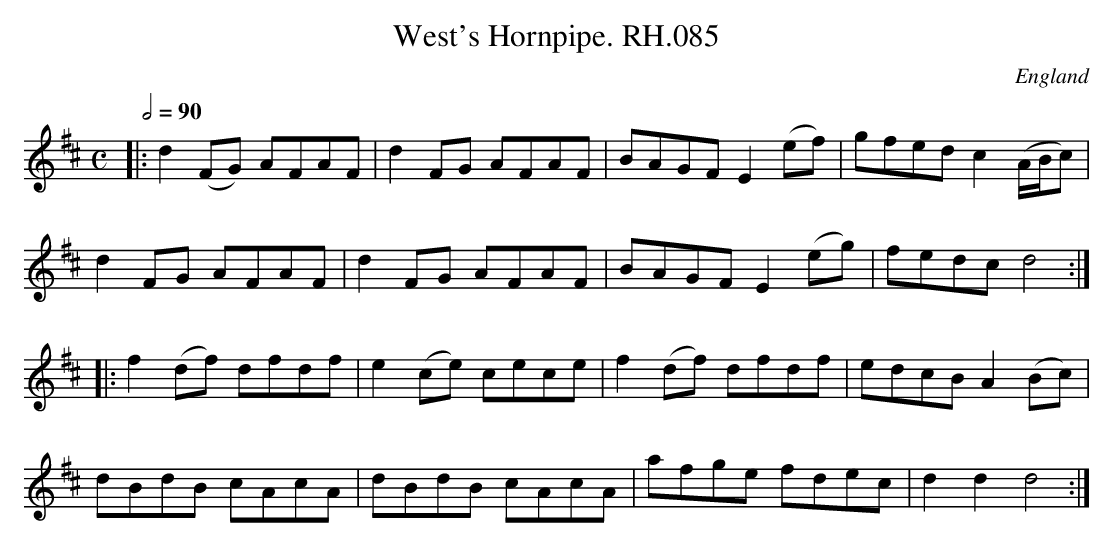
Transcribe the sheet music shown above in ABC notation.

X:1
T:West's Hornpipe. RH.085
O:England
M:C
L:1/8
Q:2/4=90
K:D
|:d2(FG) AFAF|d2FG AFAF|BAGF E2(ef)|gfedc2(A/B/c)|
d2FG AFAF|d2FG AFAF|BAGF E2(eg)|fedc d4:|
|:f2(df) dfdf|e2(ce) cece|f2(df) dfdf|edcBA2(Bc)|
dBdB cAcA|dBdB cAcA|afge fdec|d2d2 d4:|
